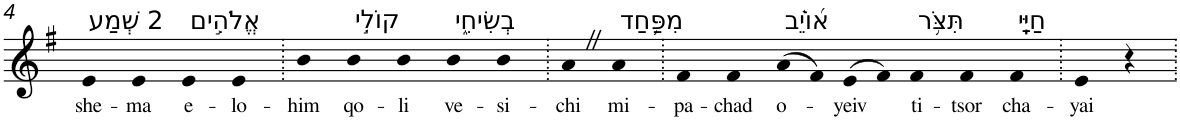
**kern	**text
*part1	*part1
*staff1	*staff1
*I"Piano	*
*I'Pno	*
!!LO:PB:g=z
*clefG2	*
*k[f#]	*
*G:	*
=4	=4
!LO:TX:a:t=2 שְׁמַע	!
!	!LO:LY:b
4e	she-
!	!LO:LY:b
4e	-ma
!LO:TX:a:t=אֱלֹהִ֣ים	!
!	!LO:LY:b
4e	e-
!	!LO:LY:b
4e	-lo-
=5.	=5.
!	!LO:LY:b
4b	-him
!LO:TX:a:t=קוֹלִ֣י	!
!	!LO:LY:b
4b	qo-
!	!LO:LY:b
4b	-li
!LO:TX:a:t=בְשִׂיחִ֑י	!
!	!LO:LY:b
4b	ve-
!	!LO:LY:b
4b	-si-
=6.	=6.
!	!LO:LY:b
4aZ	-chi
!LO:TX:a:t=מִפַּ֥חַד	!
!	!LO:LY:b
4a	mi-
=7.	=7.
!	!LO:LY:b
4f#	-pa-
!	!LO:LY:b
4f#	-chad
!LO:TX:a:t=א֝וֹיֵ֗ב	!
!	!LO:LY:b
(>8a	o-
8f#)	.
!	!LO:LY:b
(>8e	-yeiv
8f#)	.
!LO:TX:a:t=תִּצֹּ֥ר	!
!	!LO:LY:b
4f#	ti-
!	!LO:LY:b
4f#	-tsor
!LO:TX:a:t=חַיָּֽי	!
!	!LO:LY:b
4f#	cha-
=8.	=8.
!	!LO:LY:b
4e	-yai
4r	.
=.	=.
*-	*-
